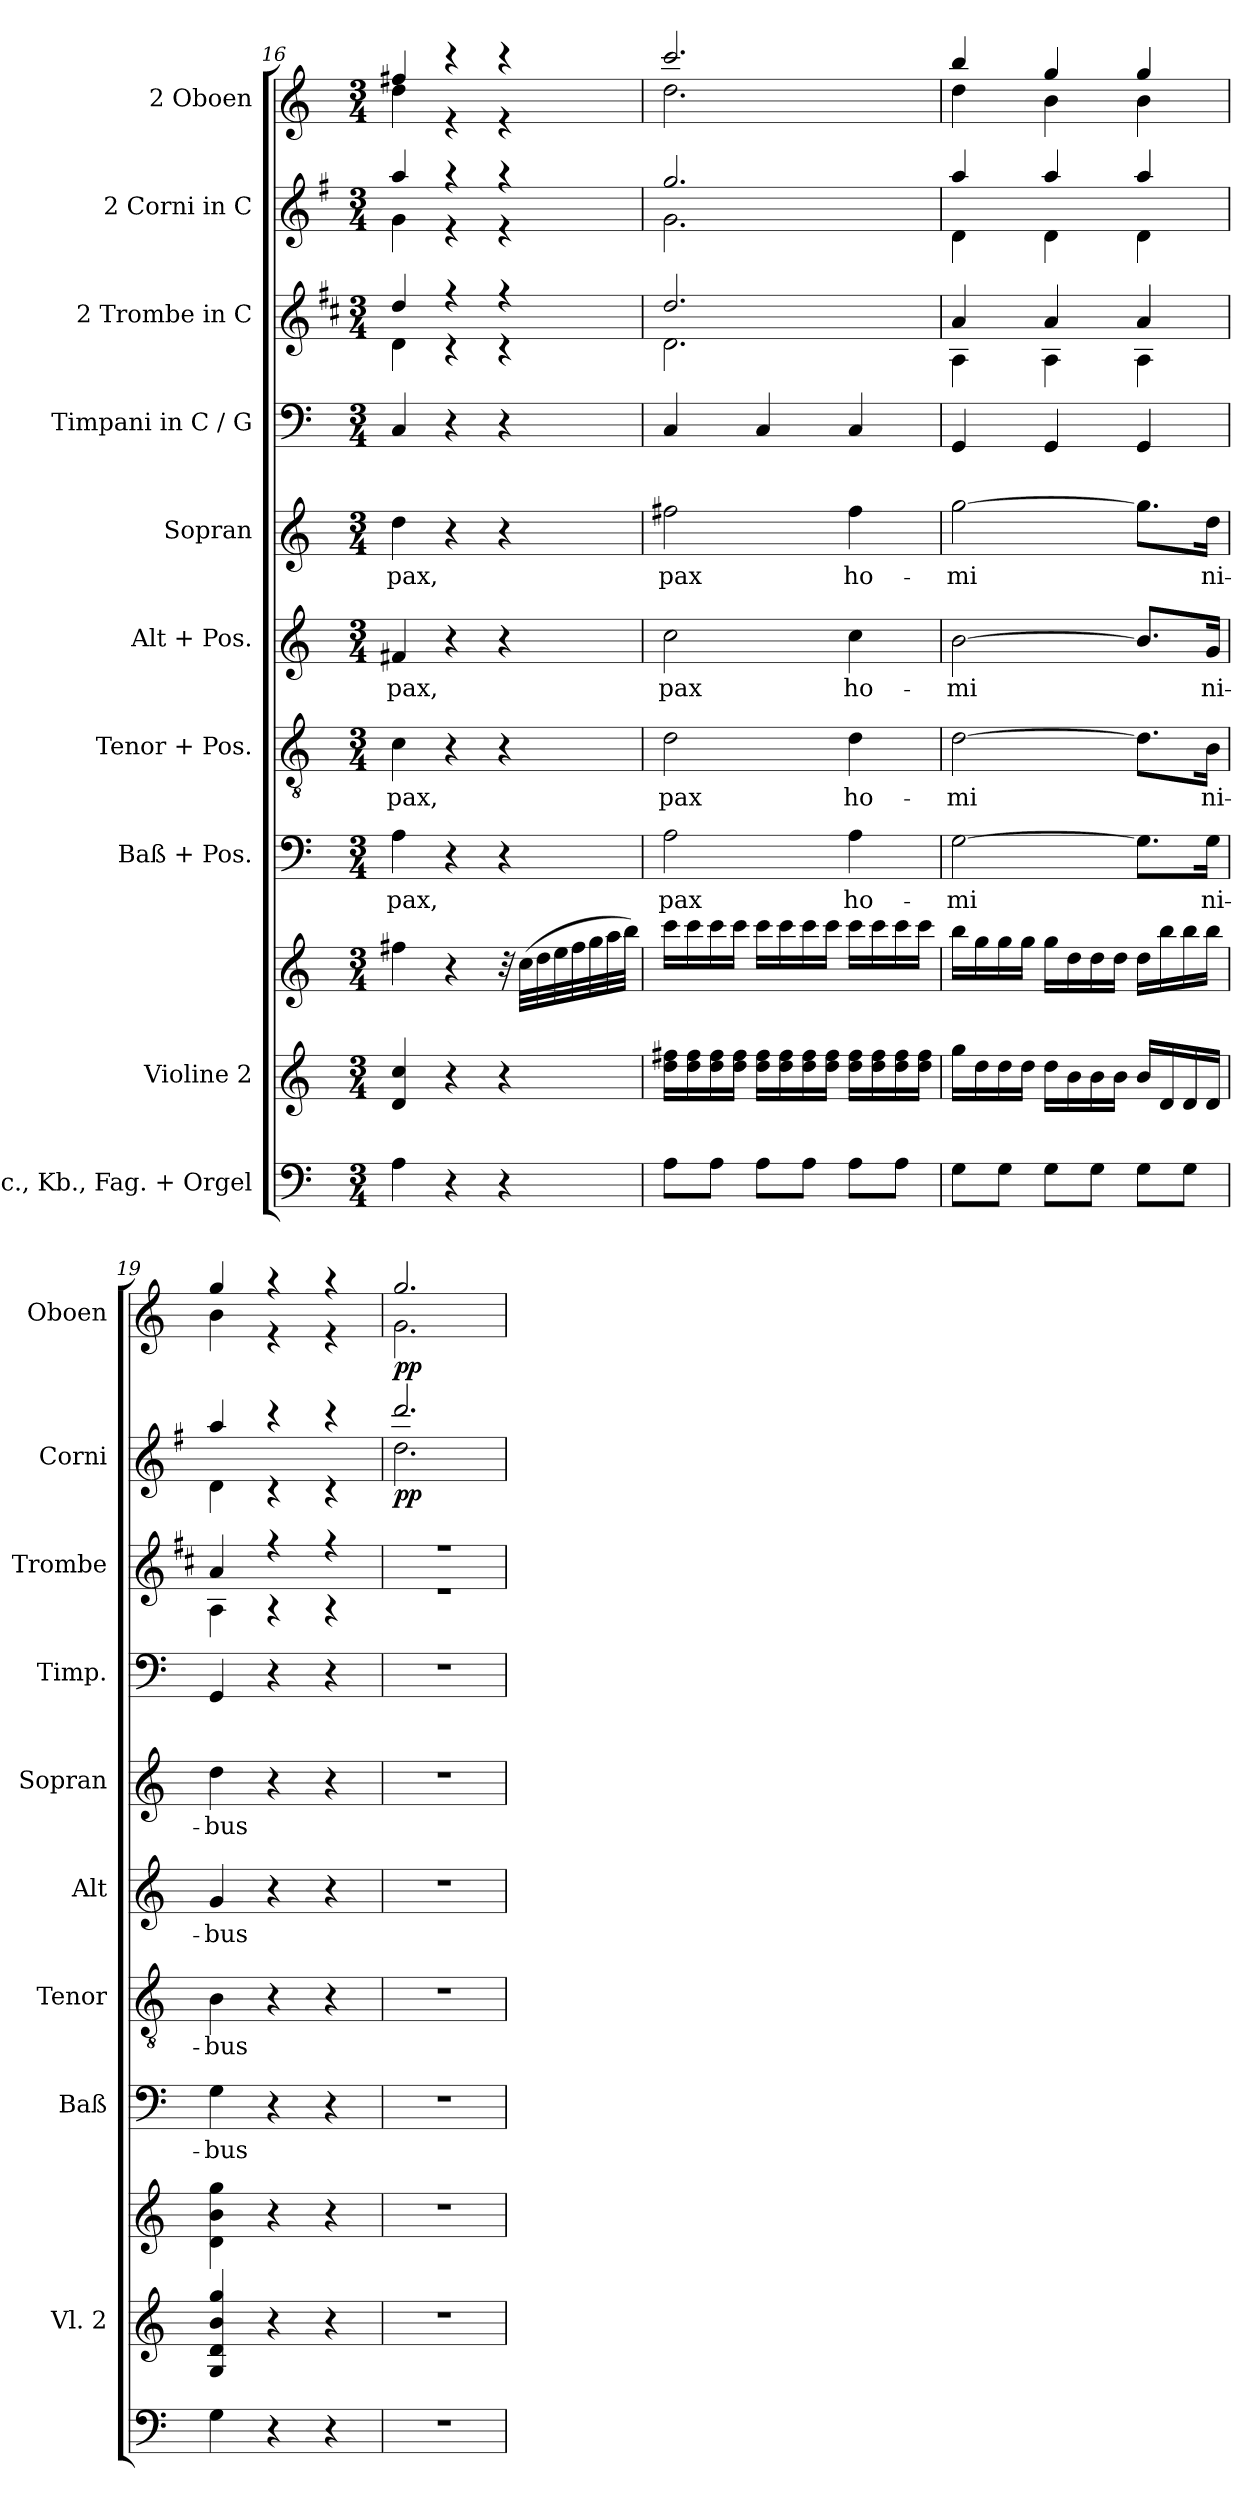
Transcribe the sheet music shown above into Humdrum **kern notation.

**kern	**kern	**kern	**kern	**text	**kern	**text	**kern	**text	**kern	**text	**kern	**kern	**kern	**dynam	**kern	**dynam
*part10	*part9	*part9	*part8	*part8	*part7	*part7	*part6	*part6	*part5	*part5	*part4	*part3	*part2	*part2	*part1	*part1
*staff11	*staff10	*staff9	*staff8	*staff8	*staff7	*staff7	*staff6	*staff6	*staff5	*staff5	*staff4	*staff3	*staff2	*staff2	*staff1	*staff1
*I"Vlc., Kb., Fag. + Orgel	*I"Violine 2	*	*I"Baß + Pos.	*	*I"Tenor + Pos.	*	*I"Alt + Pos.	*	*I"Sopran	*	*I"Timpani in C / G	*I"2 Trombe in C	*I"2 Corni in C	*	*I"2 Oboen	*
*	*I'Vl. 2	*	*I'Baß	*	*I'Tenor	*	*I'Alt	*	*I'Sopran	*	*I'Timp.	*I'Trombe	*I'Corni	*	*I'Oboen	*
*clefF4	*clefG2	*clefG2	*clefF4	*	*clefGv2	*	*clefG2	*	*clefG2	*	*clefF4	*clefG2	*clefG2	*	*clefG2	*
*	*	*	*	*	*	*	*	*	*	*	*	*ITrd1c2	*ITrd4c7	*	*	*
*k[]	*k[]	*k[]	*k[]	*	*k[]	*	*k[]	*	*k[]	*	*k[]	*k[]	*k[]	*	*k[]	*
*M3/4	*M3/4	*M3/4	*M3/4	*	*M3/4	*	*M3/4	*	*M3/4	*	*M3/4	*M3/4	*M3/4	*	*M3/4	*
=16	=16	=16	=16	=16	=16	=16	=16	=16	=16	=16	=16	=16	=16	=16	=16	=16
!	!	!	!	!LO:LY:b	!	!LO:LY:b	!	!LO:LY:b	!	!LO:LY:b	!	!	!	!	!	!
*	*	*	*	*	*	*	*	*	*	*	*	*^	*^	*	*^	*
4A\	4d/ 4cc/	4ff#X\	4A\	pax,	4c\	pax,	4f#X/	pax,	4dd\	pax,	4C/	4cc/	4c\	4dd/	4c\	.	4ff#X/	4dd\	.
4r	4r	4r	4r	.	4r	.	4r	.	4r	.	4r	4r	4r	4r	4r	.	4r	4r	.
4r	4r	32r	4r	.	4r	.	4r	.	4r	.	4r	4r	4r	4r	4r	.	4r	4r	.
.	.	(>32cc\LLL	.	.	.	.	.	.	.	.	.	.	.	.	.	.	.	.	.
.	.	32dd\	.	.	.	.	.	.	.	.	.	.	.	.	.	.	.	.	.
.	.	32ee\	.	.	.	.	.	.	.	.	.	.	.	.	.	.	.	.	.
.	.	32ff#\	.	.	.	.	.	.	.	.	.	.	.	.	.	.	.	.	.
.	.	32gg\	.	.	.	.	.	.	.	.	.	.	.	.	.	.	.	.	.
.	.	32aa\	.	.	.	.	.	.	.	.	.	.	.	.	.	.	.	.	.
.	.	32bb\JJJ)	.	.	.	.	.	.	.	.	.	.	.	.	.	.	.	.	.
=17	=17	=17	=17	=17	=17	=17	=17	=17	=17	=17	=17	=17	=17	=17	=17	=17	=17	=17	=17
!	!	!	!	!LO:LY:b	!	!LO:LY:b	!	!LO:LY:b	!	!LO:LY:b	!	!	!	!	!	!	!	!	!
8A\L	16dd\ 16ff#X\LL	16ccc\LL	2A\	pax	2d\	pax	2cc\	pax	2ff#X\	pax	4C/	2.cc/	2.c\	2.cc/	2.c\	.	2.ccc/	2.dd\	.
.	16dd\ 16ff#\	16ccc\	.	.	.	.	.	.	.	.	.	.	.	.	.	.	.	.	.
8A\J	16dd\ 16ff#\	16ccc\	.	.	.	.	.	.	.	.	.	.	.	.	.	.	.	.	.
.	16dd\ 16ff#\JJ	16ccc\JJ	.	.	.	.	.	.	.	.	.	.	.	.	.	.	.	.	.
8A\L	16dd\ 16ff#\LL	16ccc\LL	.	.	.	.	.	.	.	.	4C/	.	.	.	.	.	.	.	.
.	16dd\ 16ff#\	16ccc\	.	.	.	.	.	.	.	.	.	.	.	.	.	.	.	.	.
8A\J	16dd\ 16ff#\	16ccc\	.	.	.	.	.	.	.	.	.	.	.	.	.	.	.	.	.
.	16dd\ 16ff#\JJ	16ccc\JJ	.	.	.	.	.	.	.	.	.	.	.	.	.	.	.	.	.
!	!	!	!	!LO:LY:b	!	!LO:LY:b	!	!LO:LY:b	!	!LO:LY:b	!	!	!	!	!	!	!	!	!
8A\L	16dd\ 16ff#\LL	16ccc\LL	4A\	ho-	4d\	ho-	4cc\	ho-	4ff#\	ho-	4C/	.	.	.	.	.	.	.	.
.	16dd\ 16ff#\	16ccc\	.	.	.	.	.	.	.	.	.	.	.	.	.	.	.	.	.
8A\J	16dd\ 16ff#\	16ccc\	.	.	.	.	.	.	.	.	.	.	.	.	.	.	.	.	.
.	16dd\ 16ff#\JJ	16ccc\JJ	.	.	.	.	.	.	.	.	.	.	.	.	.	.	.	.	.
=18	=18	=18	=18	=18	=18	=18	=18	=18	=18	=18	=18	=18	=18	=18	=18	=18	=18	=18	=18
!	!	!	!	!LO:LY:b	!	!LO:LY:b	!	!LO:LY:b	!	!LO:LY:b	!	!	!	!	!	!	!	!	!
8G\L	16gg\LL	16bb\LL	[2G\	mi	[2d\	mi	[2b\	mi	[2gg\	mi	4GG/	4g/	4G\	4dd/	4G\	.	4bb/	4dd\	.
.	16dd\	16gg\	.	.	.	.	.	.	.	.	.	.	.	.	.	.	.	.	.
8G\J	16dd\	16gg\	.	.	.	.	.	.	.	.	.	.	.	.	.	.	.	.	.
.	16dd\JJ	16gg\JJ	.	.	.	.	.	.	.	.	.	.	.	.	.	.	.	.	.
8G\L	16dd\LL	16gg\LL	.	.	.	.	.	.	.	.	4GG/	4g/	4G\	4dd/	4G\	.	4gg/	4b\	.
.	16b\	16dd\	.	.	.	.	.	.	.	.	.	.	.	.	.	.	.	.	.
8G\J	16b\	16dd\	.	.	.	.	.	.	.	.	.	.	.	.	.	.	.	.	.
.	16b\JJ	16dd\JJ	.	.	.	.	.	.	.	.	.	.	.	.	.	.	.	.	.
8G\L	16b/LL	16dd\LL	8.G\L]	.	8.d\L]	.	8.b/L]	.	8.gg\L]	.	4GG/	4g/	4G\	4dd/	4G\	.	4gg/	4b\	.
.	16d/	16bb\	.	.	.	.	.	.	.	.	.	.	.	.	.	.	.	.	.
8G\J	16d/	16bb\	.	.	.	.	.	.	.	.	.	.	.	.	.	.	.	.	.
!	!	!	!	!LO:LY:b	!	!LO:LY:b	!	!LO:LY:b	!	!LO:LY:b	!	!	!	!	!	!	!	!	!
.	16d/JJ	16bb\JJ	16G\Jk	ni-	16B\Jk	ni-	16g/Jk	ni-	16dd\Jk	ni-	.	.	.	.	.	.	.	.	.
=19	=19	=19	=19	=19	=19	=19	=19	=19	=19	=19	=19	=19	=19	=19	=19	=19	=19	=19	=19
!	!	!	!	!LO:LY:b	!	!LO:LY:b	!	!LO:LY:b	!	!LO:LY:b	!	!	!	!	!	!	!	!	!
4G\	4G/ 4d/ 4b/ 4gg/	4d\ 4b\ 4gg\	4G\	bus	4B\	bus	4g/	bus	4dd\	bus	4GG/	4g/	4G\	4dd/	4G\	.	4gg/	4b\	.
4r	4r	4r	4r	.	4r	.	4r	.	4r	.	4r	4r	4r	4r	4r	.	4r	4r	.
4r	4r	4r	4r	.	4r	.	4r	.	4r	.	4r	4r	4r	4r	4r	.	4r	4r	.
!!LO:PB:g=z	!!
=20	=20	=20	=20	=20	=20	=20	=20	=20	=20	=20	=20	=20	=20	=20	=20	=20	=20	=20	=20
!	!	!	!	!	!	!	!	!	!	!	!	!	!	!	!	!LO:DY:b	!	!	!
!	!	!	!	!	!	!	!	!	!	!	!	!	!	!	!	!LO:DY:n=1:b	!	!	!LO:DY:b
!	!	!	!	!	!	!	!	!	!	!	!	!	!	!	!	!	!	!	!LO:DY:n=1:b
2.r	2.r	2.r	2.r	.	2.r	.	2.r	.	2.r	.	2.r	2.r	2.r	2.gg/	2.g\	p p	2.gg/	2.g\	p p
*	*	*	*	*	*	*	*	*	*	*	*	*v	*v	*	*	*	*v	*v	*
*	*	*	*	*	*	*	*	*	*	*	*	*	*v	*v	*	*	*
=	=	=	=	=	=	=	=	=	=	=	=	=	=	=	=	=
*-	*-	*-	*-	*-	*-	*-	*-	*-	*-	*-	*-	*-	*-	*-	*-	*-
